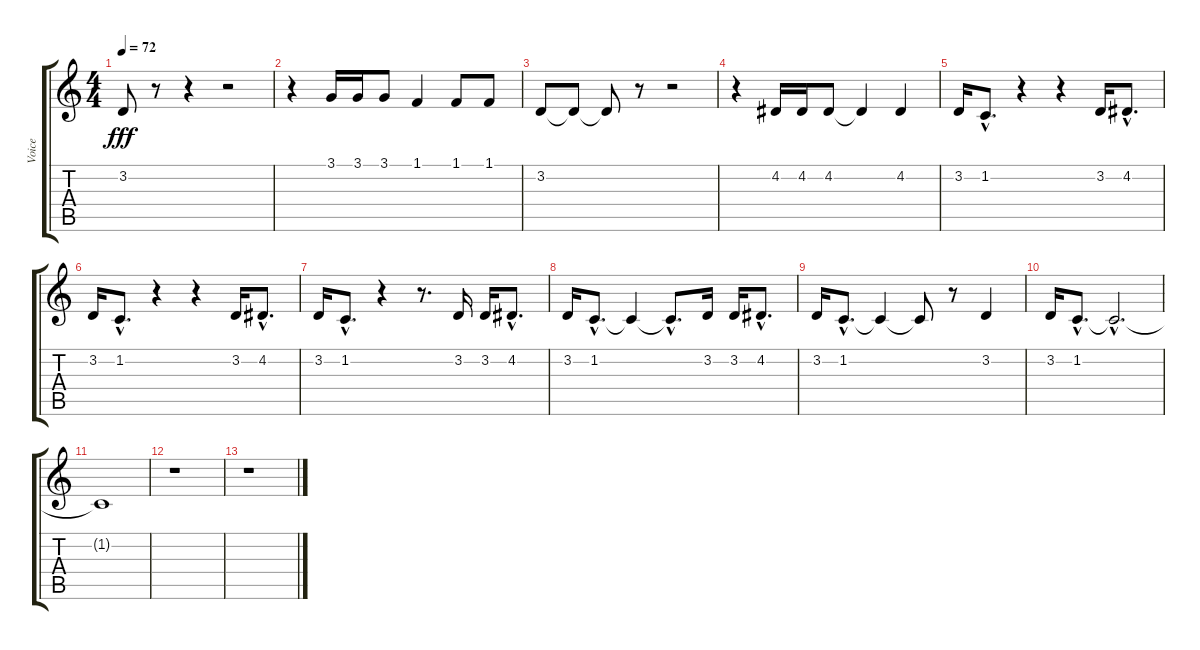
\track ("Voice" "Voice") {instrument altosax}
\staff {score tabs}
\tuning (E4 B3 G3 D3 A2 E2) {hide}
\ts (4 4)
\tempo 72
\clef g2
\ks c
3.2{t}.8{dy fff} r.8 r.4 r.2 |
r.4 3.1.16 3.1.16 3.1.8 1.1.4 1.1.8 1.1.8 |
3.2.8 3.2{t}.8 3.2{t}.8 r.8 r.2 |
r.4 4.2.16 4.2.16 4.2.8 4.2{t}.4 4.2.4 |
3.2.16 1.2{hac}.8{d} r.4 r.4 3.2.16 4.2{hac}.8{d} |
3.2.16 1.2{hac}.8{d} r.4 r.4 3.2.16 4.2{hac}.8{d} |
3.2.16 1.2{hac}.8{d} r.4 r.8{d} 3.2.16 3.2.16 4.2{hac}.8{d} |
3.2.16 1.2{hac}.8{d} 1.2{t}.4 1.2{hac t}.8{d} 3.2.16 3.2.16 4.2{hac}.8{d} |
3.2.16 1.2{hac}.8{d} 1.2{t}.4 1.2{t}.8 r.8 3.2.4 |
3.2.16 1.2{hac}.8{d} 1.2{hac t}.2{d} |
1.2{t}.1 |
r.1 |
r.1
